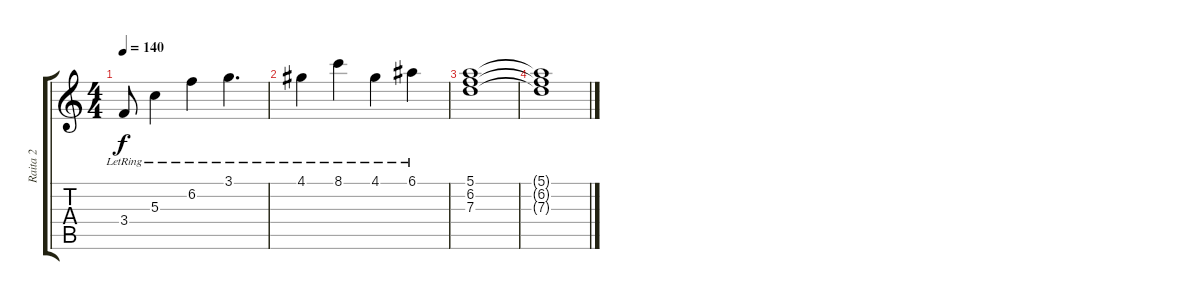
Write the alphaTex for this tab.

\track ("Raita 2" "Raita 2") {instrument distortionguitar}
\staff {score tabs}
\tuning (E4 B3 G3 D3 A2 E2) {hide}
\ts (4 4)
\tempo 140
\clef g2
\ks c
3.4{lr}.8{dy f volume 16 instrument electricguitarclean} 5.3{lr}.4 6.2{lr}.4 3.1{lr}.4{d} |
4.1{lr}.4 8.1{lr}.4 4.1{lr}.4 6.1{lr}.4 |
(5.1 6.2 7.3).1{volume 13 instrument distortionguitar} |
(5.1{t} 6.2{t} 7.3{t}).1
